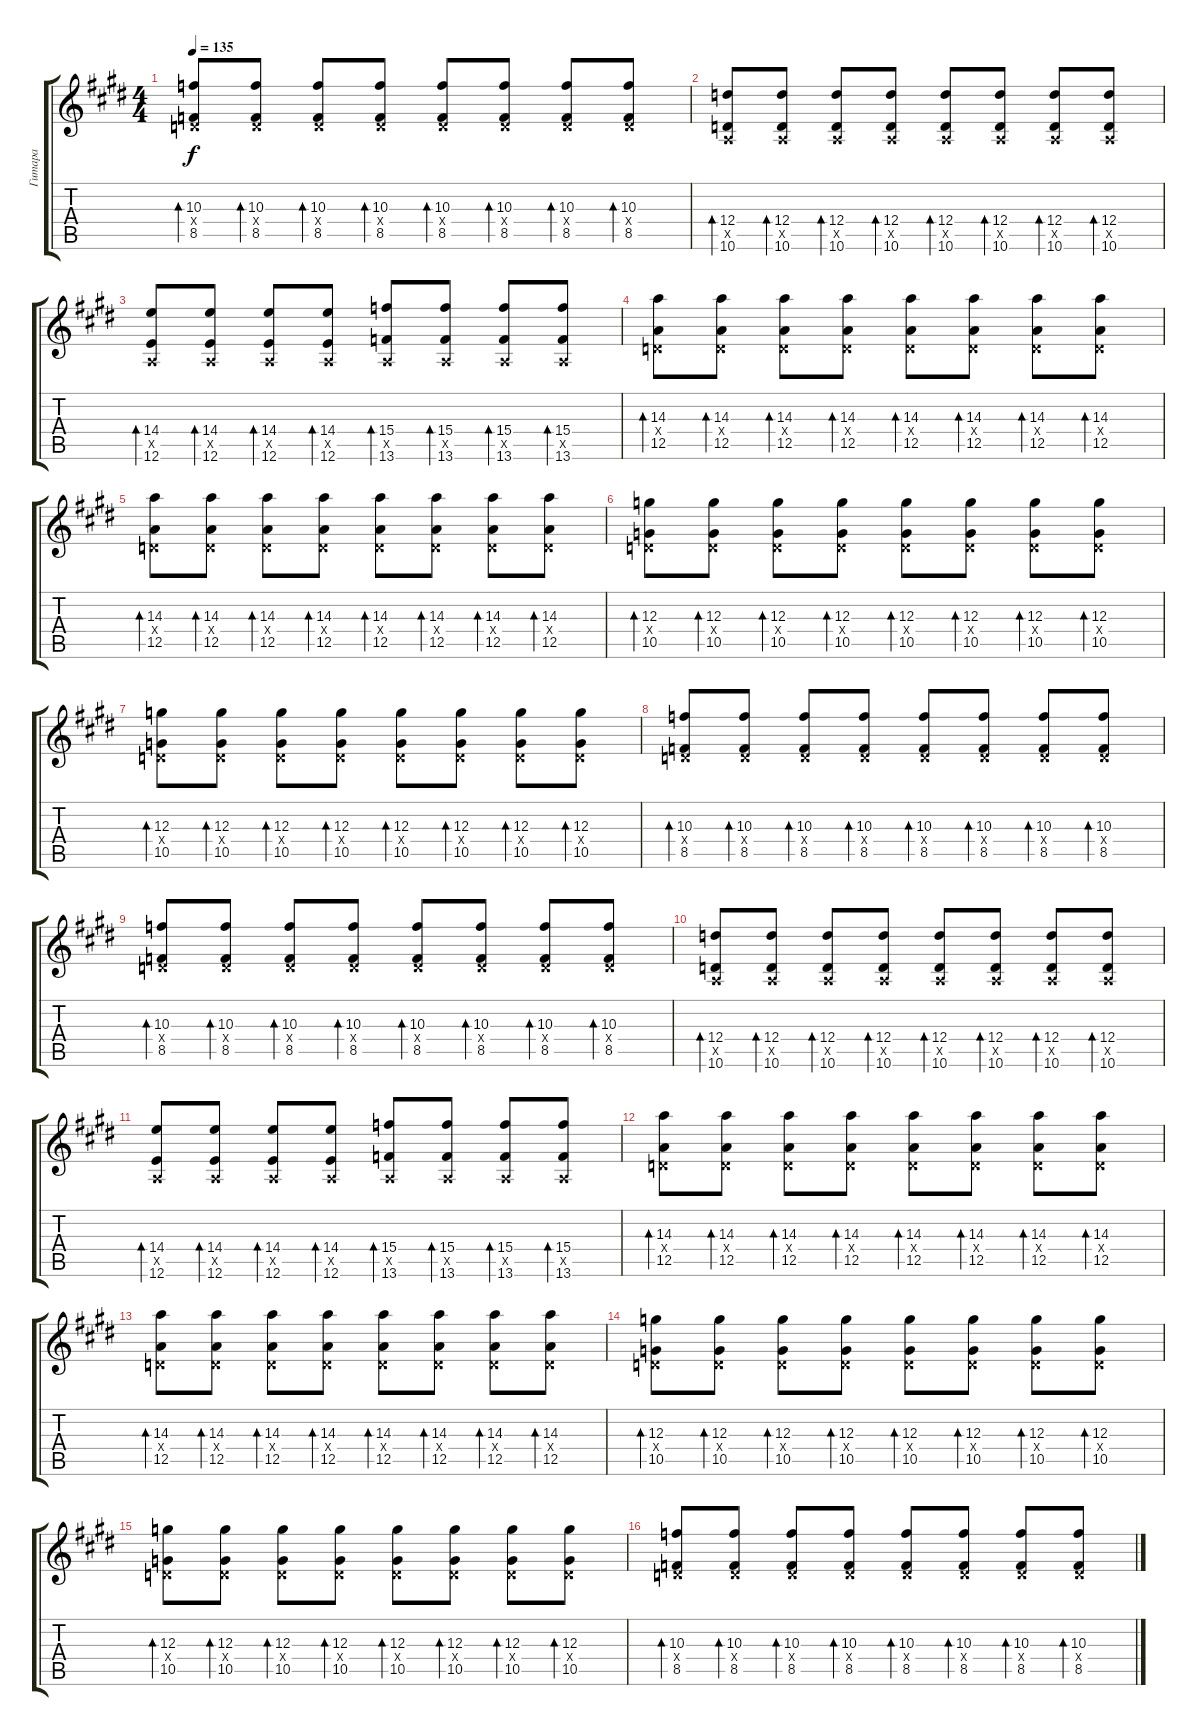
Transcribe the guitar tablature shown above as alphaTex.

\track ("Гитара" "Гитара") {instrument acousticguitarsteel}
\staff {score tabs}
\tuning (E4 B3 G3 D3 A2 E2) {hide}
\ts (4 4)
\tempo 135
\clef g2
\ks c#minor
(10.3 0.4{x} 8.5).8{bd 60 dy f} (10.3 0.4{x} 8.5).8{bd 60} (10.3 0.4{x} 8.5).8{bd 60} (10.3 0.4{x} 8.5).8{bd 60} (10.3 0.4{x} 8.5).8{bd 60} (10.3 0.4{x} 8.5).8{bd 60} (10.3 0.4{x} 8.5).8{bd 60} (10.3 0.4{x} 8.5).8{bd 60} |
(12.4 0.5{x} 10.6).8{bd 60} (12.4 0.5{x} 10.6).8{bd 60} (12.4 0.5{x} 10.6).8{bd 60} (12.4 0.5{x} 10.6).8{bd 60} (12.4 0.5{x} 10.6).8{bd 60} (12.4 0.5{x} 10.6).8{bd 60} (12.4 0.5{x} 10.6).8{bd 60} (12.4 0.5{x} 10.6).8{bd 60} |
(14.4 0.5{x} 12.6).8{bd 60} (14.4 0.5{x} 12.6).8{bd 60} (14.4 0.5{x} 12.6).8{bd 60} (14.4 0.5{x} 12.6).8{bd 60} (15.4 0.5{x} 13.6).8{bd 60} (15.4 0.5{x} 13.6).8{bd 60} (15.4 0.5{x} 13.6).8{bd 60} (15.4 0.5{x} 13.6).8{bd 60} |
(14.3 0.4{x} 12.5).8{bd 60} (14.3 0.4{x} 12.5).8{bd 60} (14.3 0.4{x} 12.5).8{bd 60} (14.3 0.4{x} 12.5).8{bd 60} (14.3 0.4{x} 12.5).8{bd 60} (14.3 0.4{x} 12.5).8{bd 60} (14.3 0.4{x} 12.5).8{bd 60} (14.3 0.4{x} 12.5).8{bd 60} |
(14.3 0.4{x} 12.5).8{bd 60} (14.3 0.4{x} 12.5).8{bd 60} (14.3 0.4{x} 12.5).8{bd 60} (14.3 0.4{x} 12.5).8{bd 60} (14.3 0.4{x} 12.5).8{bd 60} (14.3 0.4{x} 12.5).8{bd 60} (14.3 0.4{x} 12.5).8{bd 60} (14.3 0.4{x} 12.5).8{bd 60} |
(12.3 0.4{x} 10.5).8{bd 60} (12.3 0.4{x} 10.5).8{bd 60} (12.3 0.4{x} 10.5).8{bd 60} (12.3 0.4{x} 10.5).8{bd 60} (12.3 0.4{x} 10.5).8{bd 60} (12.3 0.4{x} 10.5).8{bd 60} (12.3 0.4{x} 10.5).8{bd 60} (12.3 0.4{x} 10.5).8{bd 60} |
(12.3 0.4{x} 10.5).8{bd 60} (12.3 0.4{x} 10.5).8{bd 60} (12.3 0.4{x} 10.5).8{bd 60} (12.3 0.4{x} 10.5).8{bd 60} (12.3 0.4{x} 10.5).8{bd 60} (12.3 0.4{x} 10.5).8{bd 60} (12.3 0.4{x} 10.5).8{bd 60} (12.3 0.4{x} 10.5).8{bd 60} |
(10.3 0.4{x} 8.5).8{bd 60} (10.3 0.4{x} 8.5).8{bd 60} (10.3 0.4{x} 8.5).8{bd 60} (10.3 0.4{x} 8.5).8{bd 60} (10.3 0.4{x} 8.5).8{bd 60} (10.3 0.4{x} 8.5).8{bd 60} (10.3 0.4{x} 8.5).8{bd 60} (10.3 0.4{x} 8.5).8{bd 60} |
(10.3 0.4{x} 8.5).8{bd 60} (10.3 0.4{x} 8.5).8{bd 60} (10.3 0.4{x} 8.5).8{bd 60} (10.3 0.4{x} 8.5).8{bd 60} (10.3 0.4{x} 8.5).8{bd 60} (10.3 0.4{x} 8.5).8{bd 60} (10.3 0.4{x} 8.5).8{bd 60} (10.3 0.4{x} 8.5).8{bd 60} |
(12.4 0.5{x} 10.6).8{bd 60} (12.4 0.5{x} 10.6).8{bd 60} (12.4 0.5{x} 10.6).8{bd 60} (12.4 0.5{x} 10.6).8{bd 60} (12.4 0.5{x} 10.6).8{bd 60} (12.4 0.5{x} 10.6).8{bd 60} (12.4 0.5{x} 10.6).8{bd 60} (12.4 0.5{x} 10.6).8{bd 60} |
(14.4 0.5{x} 12.6).8{bd 60} (14.4 0.5{x} 12.6).8{bd 60} (14.4 0.5{x} 12.6).8{bd 60} (14.4 0.5{x} 12.6).8{bd 60} (15.4 0.5{x} 13.6).8{bd 60} (15.4 0.5{x} 13.6).8{bd 60} (15.4 0.5{x} 13.6).8{bd 60} (15.4 0.5{x} 13.6).8{bd 60} |
(14.3 0.4{x} 12.5).8{bd 60} (14.3 0.4{x} 12.5).8{bd 60} (14.3 0.4{x} 12.5).8{bd 60} (14.3 0.4{x} 12.5).8{bd 60} (14.3 0.4{x} 12.5).8{bd 60} (14.3 0.4{x} 12.5).8{bd 60} (14.3 0.4{x} 12.5).8{bd 60} (14.3 0.4{x} 12.5).8{bd 60} |
(14.3 0.4{x} 12.5).8{bd 60} (14.3 0.4{x} 12.5).8{bd 60} (14.3 0.4{x} 12.5).8{bd 60} (14.3 0.4{x} 12.5).8{bd 60} (14.3 0.4{x} 12.5).8{bd 60} (14.3 0.4{x} 12.5).8{bd 60} (14.3 0.4{x} 12.5).8{bd 60} (14.3 0.4{x} 12.5).8{bd 60} |
(12.3 0.4{x} 10.5).8{bd 60} (12.3 0.4{x} 10.5).8{bd 60} (12.3 0.4{x} 10.5).8{bd 60} (12.3 0.4{x} 10.5).8{bd 60} (12.3 0.4{x} 10.5).8{bd 60} (12.3 0.4{x} 10.5).8{bd 60} (12.3 0.4{x} 10.5).8{bd 60} (12.3 0.4{x} 10.5).8{bd 60} |
(12.3 0.4{x} 10.5).8{bd 60} (12.3 0.4{x} 10.5).8{bd 60} (12.3 0.4{x} 10.5).8{bd 60} (12.3 0.4{x} 10.5).8{bd 60} (12.3 0.4{x} 10.5).8{bd 60} (12.3 0.4{x} 10.5).8{bd 60} (12.3 0.4{x} 10.5).8{bd 60} (12.3 0.4{x} 10.5).8{bd 60} |
(10.3 0.4{x} 8.5).8{bd 60} (10.3 0.4{x} 8.5).8{bd 60} (10.3 0.4{x} 8.5).8{bd 60} (10.3 0.4{x} 8.5).8{bd 60} (10.3 0.4{x} 8.5).8{bd 60} (10.3 0.4{x} 8.5).8{bd 60} (10.3 0.4{x} 8.5).8{bd 60} (10.3 0.4{x} 8.5).8{bd 60}
